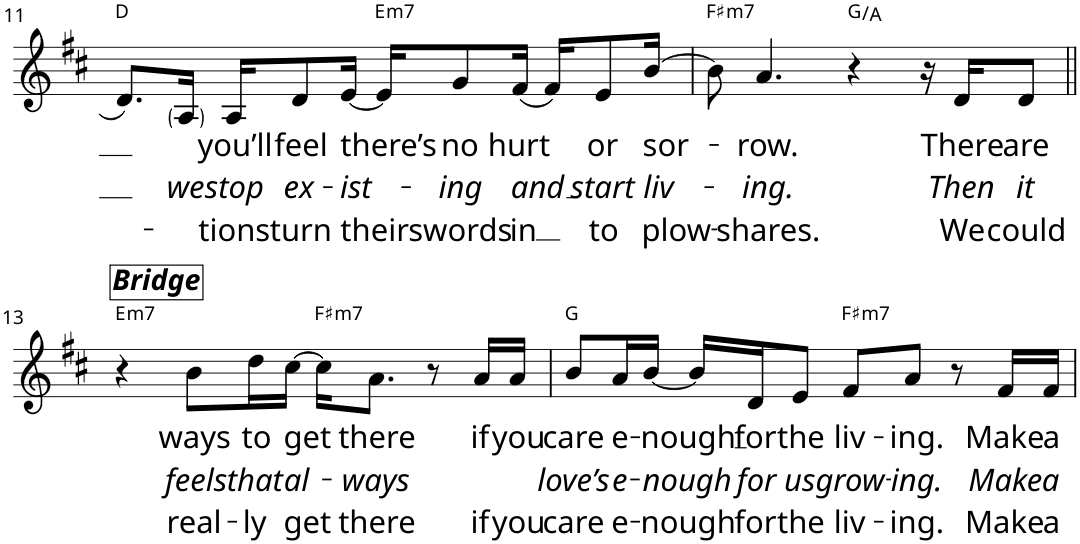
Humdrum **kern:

**kern	**text	**text	**text	**harte
*part1	*part1	*part1	*part1	*part1
*staff1	*staff1	*staff1	*staff1	*
*I"Voice	*	*	*	*
*I'Vo.	*	*	*	*
!!LO:PB:g=z
*clefG2	*	*	*	*
*k[f#c#]	*	*	*	*
*M4/4	*	*	*	*
=11	=11	=11	=11	=11
8.d/L	.	.	.	D:maj
!	!	!LO:LY:b	!	!
16A/Jk	.	we	.	.
!	!LO:LY:b	!LO:LY:b	!LO:LY:b	!
16A/KL	you’ll	stop	-tions	.
!	!LO:LY:b	!LO:LY:b	!LO:LY:b	!
8d/	feel	ex-	turn	.
!	!LO:LY:b	!LO:LY:b	!LO:LY:b	!
[16e/Jk	there’s	-ist-	their	.
!	!	!	!	!LO:H:kt=m7
16e/KL]	.	.	.	E:min7
!	!LO:LY:b	!LO:LY:b	!LO:LY:b	!
8g/	no	-ing	swords	.
!	!LO:LY:b	!LO:LY:b	!LO:LY:b	!
(16f#/Jk	hurt	and	in	.
16f#/KL)	.	.	.	.
!	!LO:LY:b	!LO:LY:b	!LO:LY:b	!
8e/	or	start	to	.
!	!LO:LY:b	!LO:LY:b	!LO:LY:b	!
[16b/Jk	sor-	liv-	plow-	.
=12	=12	=12	=12	=12
!	!	!	!	!LO:H:kt=m7
8b\]	.	.	.	F#:min7
!	!LO:LY:b	!LO:LY:b	!LO:LY:b	!
4.a/	-row.	ing.	-shares.	.
4r	.	.	.	G:maj/2
16r	.	.	.	.
!	!LO:LY:b	!LO:LY:b	!LO:LY:b	!
16d/KL	-There	Then	We	.
!	!LO:LY:b	!LO:LY:b	!LO:LY:b	!
8d/J	are	it	could	.
!!LO:LB:g=z
=13||	=13||	=13||	=13||	=13||
!LO:TX:a:Bi:t=Bridge	!	!	!	!LO:H:kt=m7
4r	.	.	.	E:min7
!	!LO:LY:b	!LO:LY:b	!LO:LY:b	!
8b\L	ways	feels	real-	.
!	!LO:LY:b	!LO:LY:b	!LO:LY:b	!
16dd\L	to	that	-ly	.
!	!LO:LY:b	!LO:LY:b	!LO:LY:b	!
[16cc#\JJ	get	al-	get	.
!	!	!	!	!LO:H:kt=m7
16cc#\KL]	.	.	.	F#:min7
!	!LO:LY:b	!LO:LY:b	!LO:LY:b	!
8.a\J	there	-ways	there	.
8r	.	.	.	.
!	!LO:LY:b	!	!LO:LY:b	!
16a/LL	if	.	if	.
!	!LO:LY:b	!	!LO:LY:b	!
16a/JJ	you	.	you	.
=14	=14	=14	=14	=14
!	!LO:LY:b	!LO:LY:b	!LO:LY:b	!
8b/L	care	love’s	care	G:maj
!	!LO:LY:b	!LO:LY:b	!LO:LY:b	!
16a/L	e-	e-	e-	.
!	!LO:LY:b	!LO:LY:b	!LO:LY:b	!
[16b/JJ	nough	-nough	-nough	.
16b/LL]	.	.	.	.
!	!LO:LY:b	!LO:LY:b	!LO:LY:b	!
16d/J	for	for	for	.
!	!LO:LY:b	!LO:LY:b	!LO:LY:b	!
8e/J	the	us	the	.
!	!LO:LY:b	!LO:LY:b	!LO:LY:b	!LO:H:kt=m7
8f#/L	liv-	grow-	liv-	F#:min7
!	!LO:LY:b	!LO:LY:b	!LO:LY:b	!
8a/J	-ing.	-ing.	-ing.	.
8r	.	.	.	.
!	!LO:LY:b	!LO:LY:b	!LO:LY:b	!
16f#/LL	Make	Make	Make	.
!	!LO:LY:b	!LO:LY:b	!LO:LY:b	!
16f#/JJ	a	a	a	.
=	=	=	=	=
*-	*-	*-	*-	*-
